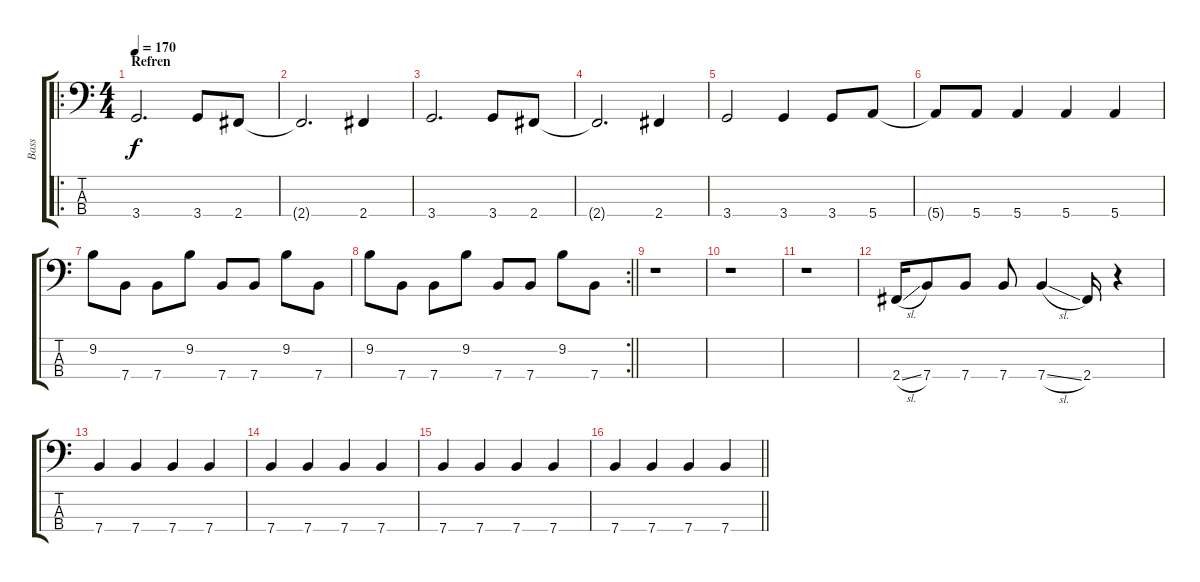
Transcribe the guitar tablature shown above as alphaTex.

\track ("Bass" "Bass") {instrument electricbassfinger}
\staff {score tabs}
\tuning (G2 D2 A1 E1) {hide}
\ro
\ts (4 4)
\section ("" "Refren")
\tempo 170
\clef f4
\ks c
3.4.2{d dy f} 3.4.8 2.4.8 |
2.4{t}.2{d} 2.4.4 |
3.4.2{d} 3.4.8 2.4.8 |
2.4{t}.2{d} 2.4.4 |
3.4.2 3.4.4 3.4.8 5.4.8 |
5.4{t}.8 5.4.8 5.4.4 5.4.4 5.4.4 |
9.2.8 7.4.8 7.4.8 9.2.8 7.4.8 7.4.8 9.2.8 7.4.8 |
\rc 2
\barLineRight lightlight
9.2.8 7.4.8 7.4.8 9.2.8 7.4.8 7.4.8 9.2.8 7.4.8 |
r.1 |
r.1 |
r.1 |
2.4{sl}.16 7.4.8 7.4.8 7.4.8 7.4{sl}.4 2.4.16 r.4 |
7.4.4 7.4.4 7.4.4 7.4.4 |
7.4.4 7.4.4 7.4.4 7.4.4 |
7.4.4 7.4.4 7.4.4 7.4.4 |
\barLineRight lightlight
7.4.4 7.4.4 7.4.4 7.4.4
